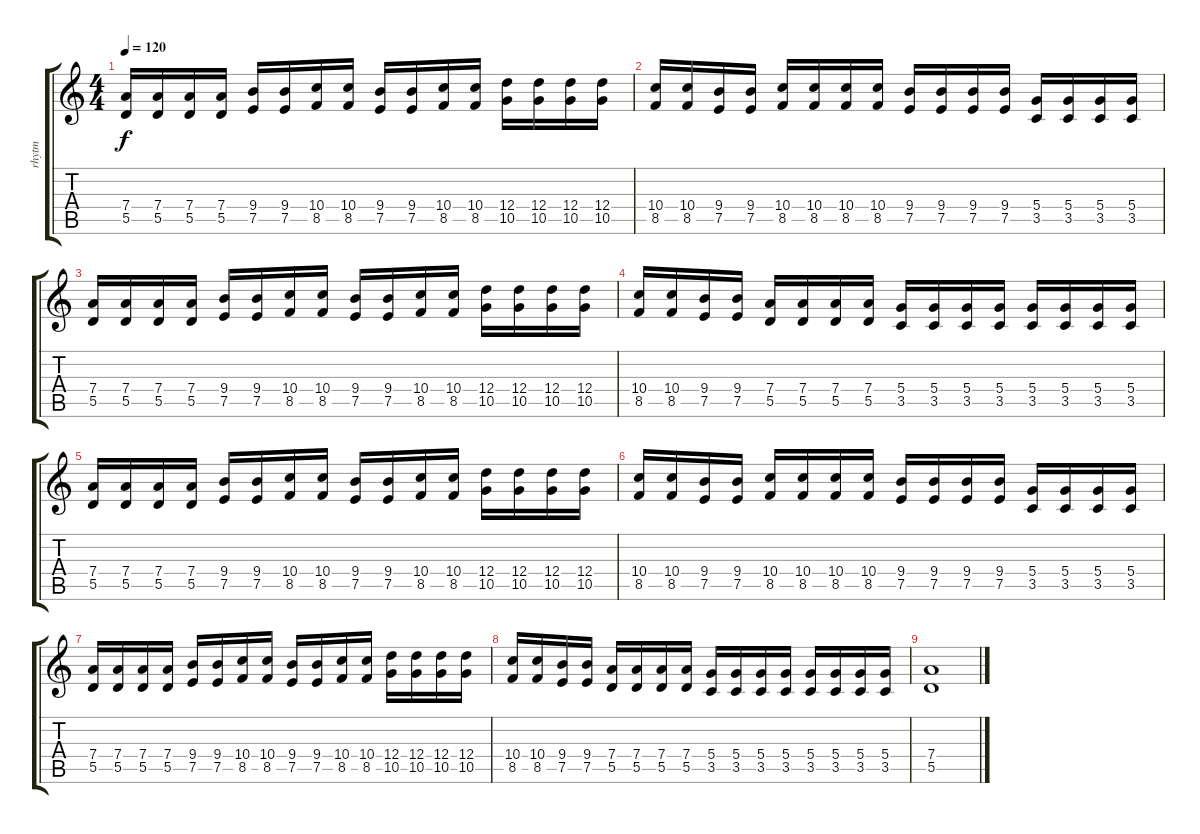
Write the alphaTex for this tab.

\track ("rhytm" "rhytm") {instrument distortionguitar}
\staff {score tabs}
\tuning (E4 B3 G3 D3 A2 E2) {hide}
\ts (4 4)
\tempo 120
\clef g2
\ks c
(7.4 5.5).16{dy f} (7.4 5.5).16 (7.4 5.5).16 (7.4 5.5).16 (9.4 7.5).16 (9.4 7.5).16 (10.4 8.5).16 (10.4 8.5).16 (9.4 7.5).16 (9.4 7.5).16 (10.4 8.5).16 (10.4 8.5).16 (12.4 10.5).16 (12.4 10.5).16 (12.4 10.5).16 (12.4 10.5).16 |
(10.4 8.5).16 (10.4 8.5).16 (9.4 7.5).16 (9.4 7.5).16 (10.4 8.5).16 (10.4 8.5).16 (10.4 8.5).16 (10.4 8.5).16 (9.4 7.5).16 (9.4 7.5).16 (9.4 7.5).16 (9.4 7.5).16 (5.4 3.5).16 (5.4 3.5).16 (5.4 3.5).16 (5.4 3.5).16 |
(7.4 5.5).16 (7.4 5.5).16 (7.4 5.5).16 (7.4 5.5).16 (9.4 7.5).16 (9.4 7.5).16 (10.4 8.5).16 (10.4 8.5).16 (9.4 7.5).16 (9.4 7.5).16 (10.4 8.5).16 (10.4 8.5).16 (12.4 10.5).16 (12.4 10.5).16 (12.4 10.5).16 (12.4 10.5).16 |
(10.4 8.5).16 (10.4 8.5).16 (9.4 7.5).16 (9.4 7.5).16 (7.4 5.5).16 (7.4 5.5).16 (7.4 5.5).16 (7.4 5.5).16 (5.4 3.5).16 (5.4 3.5).16 (5.4 3.5).16 (5.4 3.5).16 (5.4 3.5).16 (5.4 3.5).16 (5.4 3.5).16 (5.4 3.5).16 |
(7.4 5.5).16 (7.4 5.5).16 (7.4 5.5).16 (7.4 5.5).16 (9.4 7.5).16 (9.4 7.5).16 (10.4 8.5).16 (10.4 8.5).16 (9.4 7.5).16 (9.4 7.5).16 (10.4 8.5).16 (10.4 8.5).16 (12.4 10.5).16 (12.4 10.5).16 (12.4 10.5).16 (12.4 10.5).16 |
(10.4 8.5).16 (10.4 8.5).16 (9.4 7.5).16 (9.4 7.5).16 (10.4 8.5).16 (10.4 8.5).16 (10.4 8.5).16 (10.4 8.5).16 (9.4 7.5).16 (9.4 7.5).16 (9.4 7.5).16 (9.4 7.5).16 (5.4 3.5).16 (5.4 3.5).16 (5.4 3.5).16 (5.4 3.5).16 |
(7.4 5.5).16 (7.4 5.5).16 (7.4 5.5).16 (7.4 5.5).16 (9.4 7.5).16 (9.4 7.5).16 (10.4 8.5).16 (10.4 8.5).16 (9.4 7.5).16 (9.4 7.5).16 (10.4 8.5).16 (10.4 8.5).16 (12.4 10.5).16 (12.4 10.5).16 (12.4 10.5).16 (12.4 10.5).16 |
(10.4 8.5).16 (10.4 8.5).16 (9.4 7.5).16 (9.4 7.5).16 (7.4 5.5).16 (7.4 5.5).16 (7.4 5.5).16 (7.4 5.5).16 (5.4 3.5).16 (5.4 3.5).16 (5.4 3.5).16 (5.4 3.5).16 (5.4 3.5).16 (5.4 3.5).16 (5.4 3.5).16 (5.4 3.5).16 |
(7.4 5.5).1
